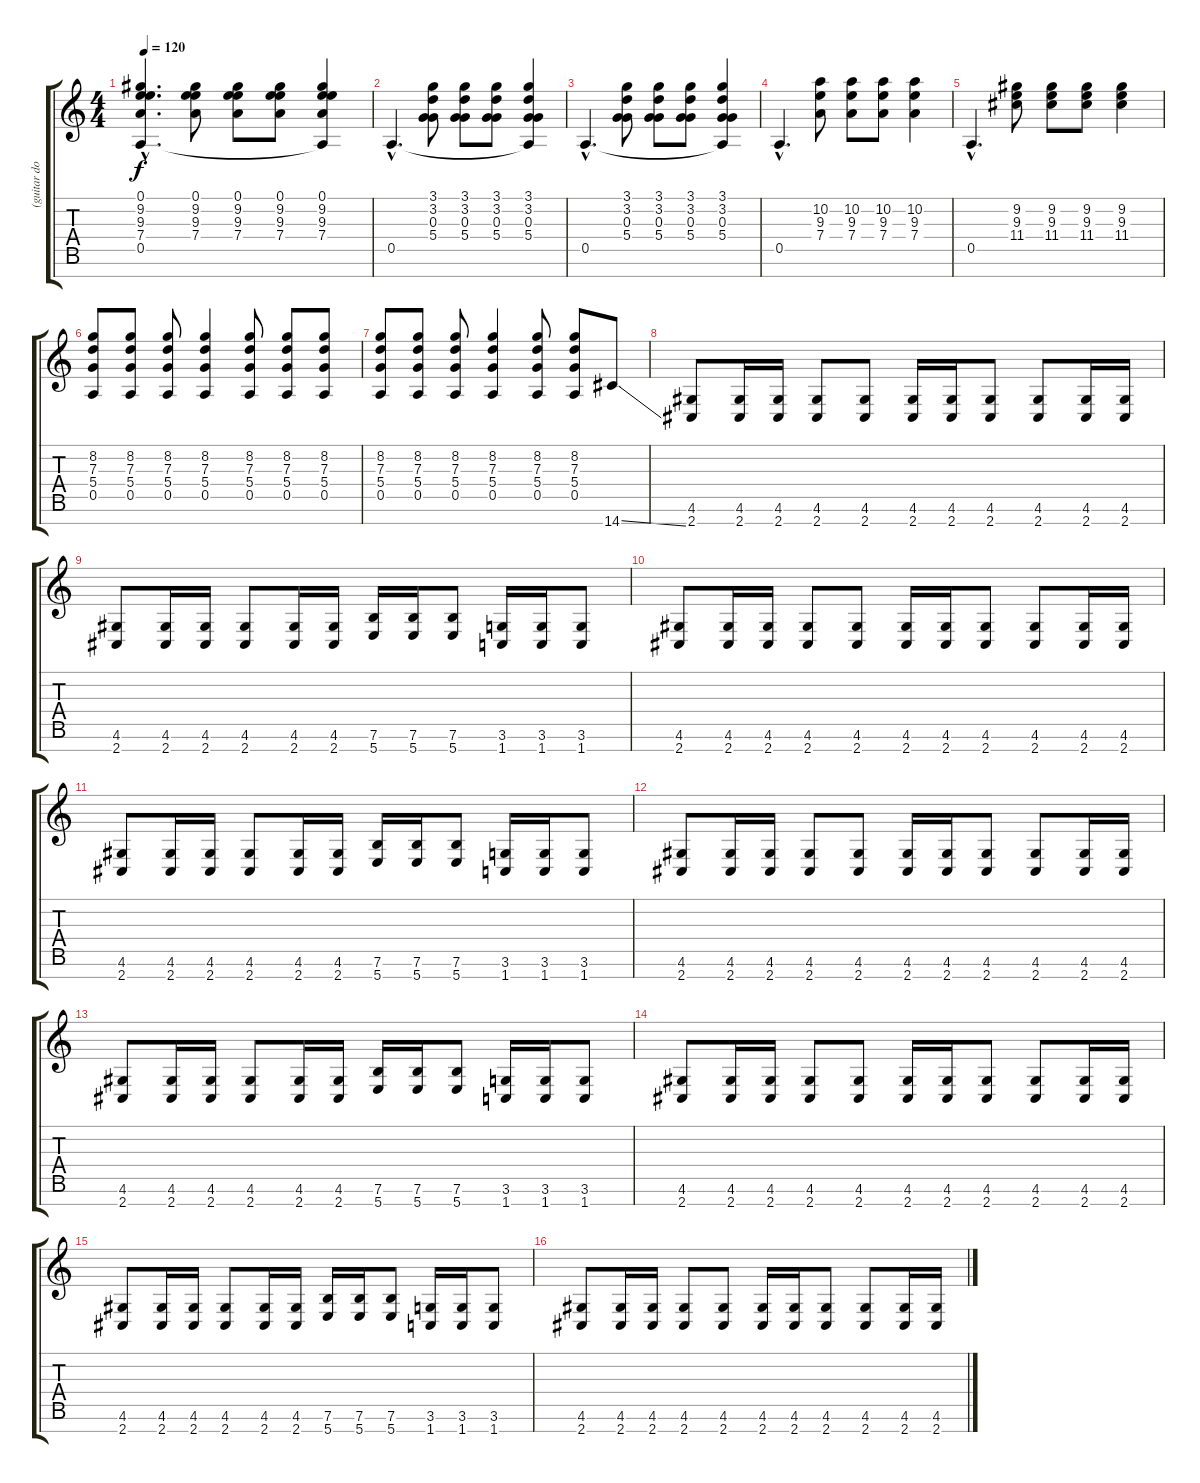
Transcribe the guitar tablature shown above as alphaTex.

\track ("(guitar double)" "(guitar do") {instrument distortionguitar}
\staff {score tabs}
\tuning (E4 B3 G3 D3 A2 E2 B1) {hide}
\ts (4 4)
\tempo 120
\clef g2
\ks c
(0.1{hac} 9.2{hac} 9.3{hac} 7.4{hac} 0.5{hac}).4{d dy f} (0.1 9.2 9.3 7.4).8 (0.1 9.2 9.3 7.4).8 (0.1 9.2 9.3 7.4).8 (0.1 9.2 9.3 7.4 0.5{t}).4 |
0.5{hac}.4{d} (3.1 3.2 0.3 5.4).8 (3.1 3.2 0.3 5.4).8 (3.1 3.2 0.3 5.4).8 (3.1 3.2 0.3 5.4 0.5{t}).4 |
0.5{hac}.4{d} (3.1 3.2 0.3 5.4).8 (3.1 3.2 0.3 5.4).8 (3.1 3.2 0.3 5.4).8 (3.1 3.2 0.3 5.4 0.5{t}).4 |
0.5{hac}.4{d} (10.2 9.3 7.4).8 (10.2 9.3 7.4).8 (10.2 9.3 7.4).8 (10.2 9.3 7.4).4 |
0.5{hac}.4{d} (9.2 9.3 11.4).8 (9.2 9.3 11.4).8 (9.2 9.3 11.4).8 (9.2 9.3 11.4).4 |
(8.2 7.3 5.4 0.5).8 (8.2 7.3 5.4 0.5).8 (8.2 7.3 5.4 0.5).8 (8.2 7.3 5.4 0.5).4 (8.2 7.3 5.4 0.5).8 (8.2 7.3 5.4 0.5).8 (8.2 7.3 5.4 0.5).8 |
(8.2 7.3 5.4 0.5).8 (8.2 7.3 5.4 0.5).8 (8.2 7.3 5.4 0.5).8 (8.2 7.3 5.4 0.5).4 (8.2 7.3 5.4 0.5).8 (8.2 7.3 5.4 0.5).8 14.7{ss}.8 |
(4.6 2.7).8 (4.6 2.7).16 (4.6 2.7).16 (4.6 2.7).8 (4.6 2.7).8 (4.6 2.7).16 (4.6 2.7).16 (4.6 2.7).8 (4.6 2.7).8 (4.6 2.7).16 (4.6 2.7).16 |
(4.6 2.7).8 (4.6 2.7).16 (4.6 2.7).16 (4.6 2.7).8 (4.6 2.7).16 (4.6 2.7).16 (7.6 5.7).16 (7.6 5.7).16 (7.6 5.7).8 (3.6 1.7).16 (3.6 1.7).16 (3.6 1.7).8 |
(4.6 2.7).8 (4.6 2.7).16 (4.6 2.7).16 (4.6 2.7).8 (4.6 2.7).8 (4.6 2.7).16 (4.6 2.7).16 (4.6 2.7).8 (4.6 2.7).8 (4.6 2.7).16 (4.6 2.7).16 |
(4.6 2.7).8 (4.6 2.7).16 (4.6 2.7).16 (4.6 2.7).8 (4.6 2.7).16 (4.6 2.7).16 (7.6 5.7).16 (7.6 5.7).16 (7.6 5.7).8 (3.6 1.7).16 (3.6 1.7).16 (3.6 1.7).8 |
(4.6 2.7).8 (4.6 2.7).16 (4.6 2.7).16 (4.6 2.7).8 (4.6 2.7).8 (4.6 2.7).16 (4.6 2.7).16 (4.6 2.7).8 (4.6 2.7).8 (4.6 2.7).16 (4.6 2.7).16 |
(4.6 2.7).8 (4.6 2.7).16 (4.6 2.7).16 (4.6 2.7).8 (4.6 2.7).16 (4.6 2.7).16 (7.6 5.7).16 (7.6 5.7).16 (7.6 5.7).8 (3.6 1.7).16 (3.6 1.7).16 (3.6 1.7).8 |
(4.6 2.7).8 (4.6 2.7).16 (4.6 2.7).16 (4.6 2.7).8 (4.6 2.7).8 (4.6 2.7).16 (4.6 2.7).16 (4.6 2.7).8 (4.6 2.7).8 (4.6 2.7).16 (4.6 2.7).16 |
(4.6 2.7).8 (4.6 2.7).16 (4.6 2.7).16 (4.6 2.7).8 (4.6 2.7).16 (4.6 2.7).16 (7.6 5.7).16 (7.6 5.7).16 (7.6 5.7).8 (3.6 1.7).16 (3.6 1.7).16 (3.6 1.7).8 |
(4.6 2.7).8 (4.6 2.7).16 (4.6 2.7).16 (4.6 2.7).8 (4.6 2.7).8 (4.6 2.7).16 (4.6 2.7).16 (4.6 2.7).8 (4.6 2.7).8 (4.6 2.7).16 (4.6 2.7).16
